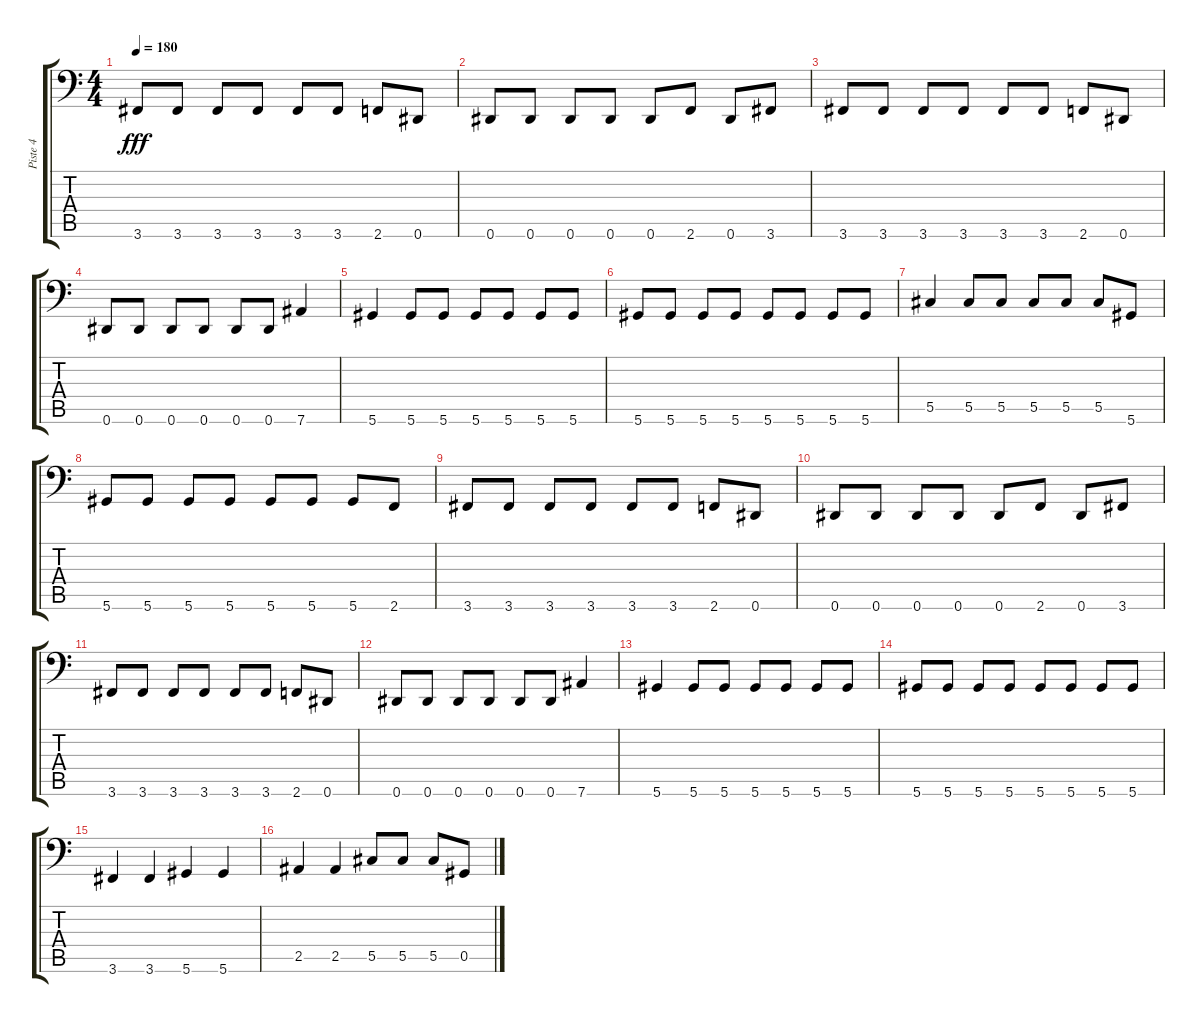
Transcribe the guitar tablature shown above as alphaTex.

\track ("Piste 4" "Piste 4") {instrument electricbasspick}
\staff {score tabs}
\tuning (Eb3 Bb2 Gb2 Db2 Ab1 Eb1) {hide}
\ts (4 4)
\tempo 180
\clef f4
\ks c
3.6.8{dy fff} 3.6.8 3.6.8 3.6.8 3.6.8 3.6.8 2.6.8 0.6.8 |
0.6.8 0.6.8 0.6.8 0.6.8 0.6.8 2.6.8 0.6.8 3.6.8 |
3.6.8 3.6.8 3.6.8 3.6.8 3.6.8 3.6.8 2.6.8 0.6.8 |
0.6.8 0.6.8 0.6.8 0.6.8 0.6.8 0.6.8 7.6.4 |
5.6.4 5.6.8 5.6.8 5.6.8 5.6.8 5.6.8 5.6.8 |
5.6.8 5.6.8 5.6.8 5.6.8 5.6.8 5.6.8 5.6.8 5.6.8 |
5.5.4 5.5.8 5.5.8 5.5.8 5.5.8 5.5.8 5.6.8 |
5.6.8 5.6.8 5.6.8 5.6.8 5.6.8 5.6.8 5.6.8 2.6.8 |
3.6.8 3.6.8 3.6.8 3.6.8 3.6.8 3.6.8 2.6.8 0.6.8 |
0.6.8 0.6.8 0.6.8 0.6.8 0.6.8 2.6.8 0.6.8 3.6.8 |
3.6.8 3.6.8 3.6.8 3.6.8 3.6.8 3.6.8 2.6.8 0.6.8 |
0.6.8 0.6.8 0.6.8 0.6.8 0.6.8 0.6.8 7.6.4 |
5.6.4 5.6.8 5.6.8 5.6.8 5.6.8 5.6.8 5.6.8 |
5.6.8 5.6.8 5.6.8 5.6.8 5.6.8 5.6.8 5.6.8 5.6.8 |
3.6.4 3.6.4 5.6.4 5.6.4 |
2.5.4 2.5.4 5.5.8 5.5.8 5.5.8 0.5.8
